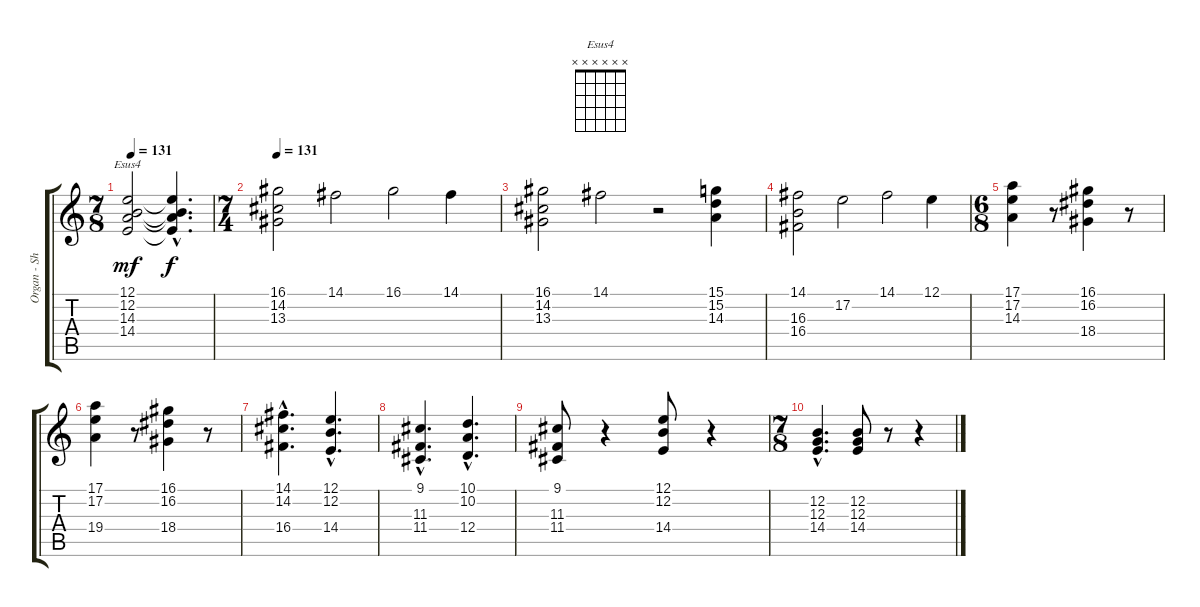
\track ("Organ - Sherinian" "Organ - Sh") {instrument percussiveorgan}
\staff {score tabs}
\tuning (E4 B3 G3 D3 A2 E2) {hide}
\chord ("Esus4" x x x x x x) {firstfret 0}
\ts (7 8)
\tempo 131
\clef g2
\ks c
(12.1 12.2 14.3 14.4).2{ch "Esus4" dy mf} (12.1{hac t} 12.2{hac t} 14.3{hac t} 14.4{hac t}).4{d dy f} |
\ts (7 4)
\tempo 131
(16.1 14.2 13.3).2 14.1.2 16.1.2 14.1.4 |
(16.1 14.2 13.3).2 14.1.2 r.2 (15.1 15.2 14.3).4 |
(14.1 16.3 16.4).2 17.2.2 14.1.2 12.1.4 |
\ts (6 8)
(17.1 17.2 14.3).4 r.8 (16.1 16.2 18.4).4 r.8 |
(17.1 17.2 19.4).4 r.8 (16.1 16.2 18.4).4 r.8 |
(14.1{hac} 14.2{hac} 16.4{hac}).4{d} (12.1{hac} 12.2{hac} 14.4{hac}).4{d} |
(9.1{hac} 11.3{hac} 11.4{hac}).4{d} (10.1{hac} 10.2{hac} 12.4{hac}).4{d} |
(9.1 11.3 11.4).8 r.4 (12.1 12.2 14.4).8 r.4 |
\ts (7 8)
(12.2{hac} 12.3{hac} 14.4{hac}).4{d} (12.2 12.3 14.4).8 r.8 r.4
